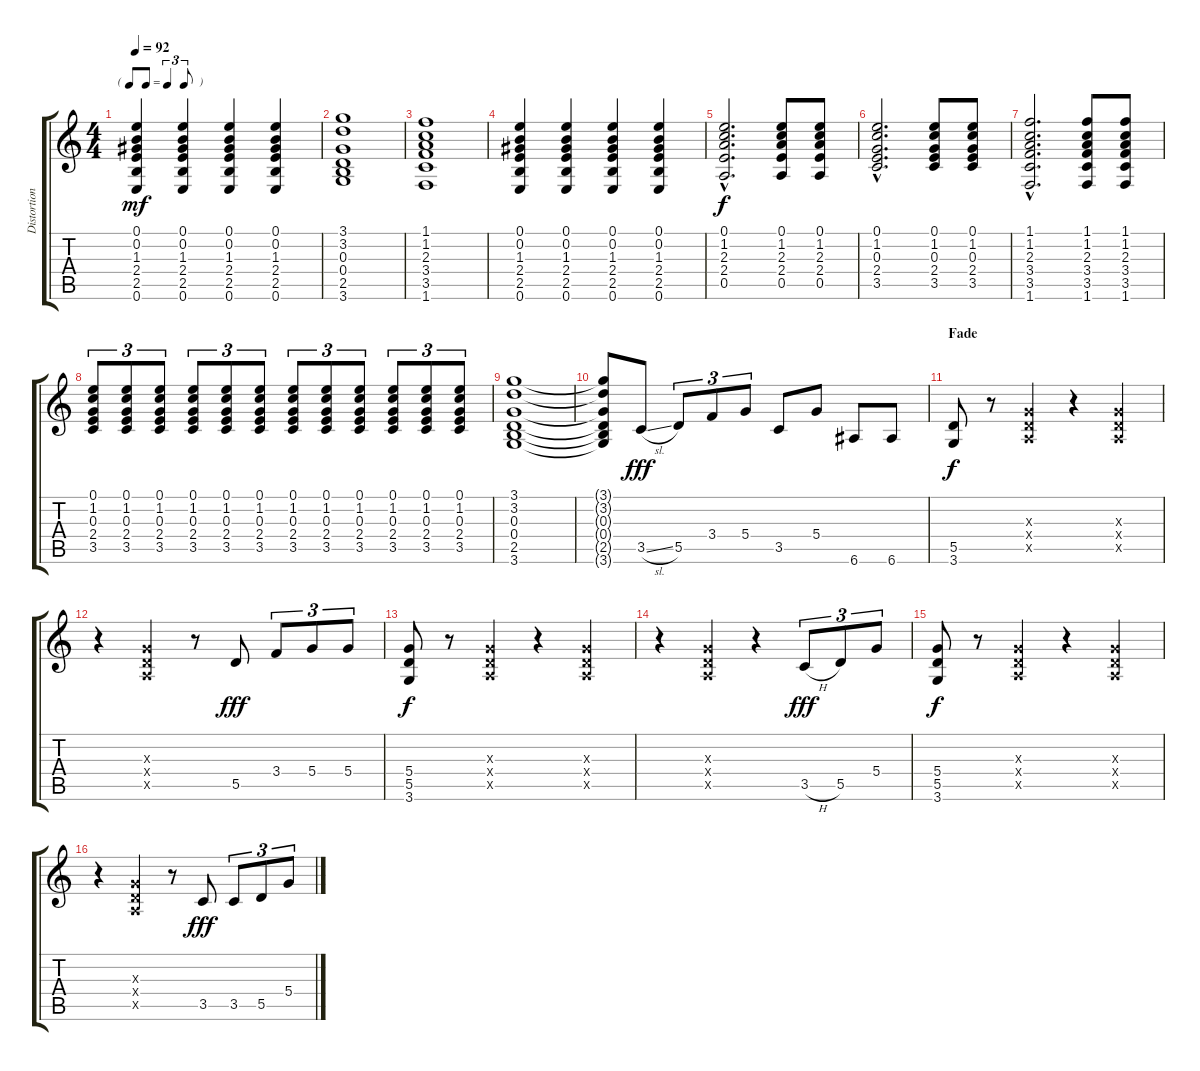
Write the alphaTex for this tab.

\track ("Distortion Guitar #1" "Distortion") {instrument distortionguitar}
\staff {score tabs}
\tuning (E4 B3 G3 D3 A2 E2) {hide}
\ts (4 4)
\tf triplet8th
\tempo 92
\clef g2
\ks c
(0.1 0.2 1.3 2.4 2.5 0.6).4{dy mf} (0.1 0.2 1.3 2.4 2.5 0.6).4 (0.1 0.2 1.3 2.4 2.5 0.6).4 (0.1 0.2 1.3 2.4 2.5 0.6).4 |
(3.1 3.2 0.3 0.4 2.5 3.6).1 |
(1.1 1.2 2.3 3.4 3.5 1.6).1 |
(0.1 0.2 1.3 2.4 2.5 0.6).4 (0.1 0.2 1.3 2.4 2.5 0.6).4 (0.1 0.2 1.3 2.4 2.5 0.6).4 (0.1 0.2 1.3 2.4 2.5 0.6).4 |
(0.1{hac} 1.2{hac} 2.3{hac} 2.4{hac} 0.5{hac}).2{d dy f} (0.1 1.2 2.3 2.4 0.5).8 (0.1 1.2 2.3 2.4 0.5).8 |
(0.1{hac} 1.2{hac} 0.3{hac} 2.4{hac} 3.5{hac}).2{d} (0.1 1.2 0.3 2.4 3.5).8 (0.1 1.2 0.3 2.4 3.5).8 |
(1.1{hac} 1.2{hac} 2.3{hac} 3.4{hac} 3.5{hac} 1.6{hac}).2{d} (1.1 1.2 2.3 3.4 3.5 1.6).8 (1.1 1.2 2.3 3.4 3.5 1.6).8 |
(0.1 1.2 0.3 2.4 3.5).8{tu (3 2)} (0.1 1.2 0.3 2.4 3.5).8{tu (3 2)} (0.1 1.2 0.3 2.4 3.5).8{tu (3 2)} (0.1 1.2 0.3 2.4 3.5).8{tu (3 2)} (0.1 1.2 0.3 2.4 3.5).8{tu (3 2)} (0.1 1.2 0.3 2.4 3.5).8{tu (3 2)} (0.1 1.2 0.3 2.4 3.5).8{tu (3 2)} (0.1 1.2 0.3 2.4 3.5).8{tu (3 2)} (0.1 1.2 0.3 2.4 3.5).8{tu (3 2)} (0.1 1.2 0.3 2.4 3.5).8{tu (3 2)} (0.1 1.2 0.3 2.4 3.5).8{tu (3 2)} (0.1 1.2 0.3 2.4 3.5).8{tu (3 2)} |
(3.1 3.2 0.3 0.4 2.5 3.6).1 |
(3.1{t} 3.2{t} 0.3{t} 0.4{t} 2.5{t} 3.6{t}).8 3.5{sl}.8{dy fff} 5.5.8{tu (3 2)} 3.4.8{tu (3 2)} 5.4.8{tu (3 2)} 3.5.8 5.4.8 6.6.8 6.6.8 |
\section ("" "Fade")
(5.5 3.6).8{dy f} r.8 (0.3{x} 0.4{x} 0.5{x}).4 r.4 (0.3{x} 0.4{x} 0.5{x}).4 |
r.4 (0.3{x} 0.4{x} 0.5{x}).4 r.8 5.5.8{dy fff} 3.4.8{tu (3 2)} 5.4.8{tu (3 2)} 5.4.8{tu (3 2)} |
(5.4 5.5 3.6).8{dy f} r.8 (0.3{x} 0.4{x} 0.5{x}).4 r.4 (0.3{x} 0.4{x} 0.5{x}).4 |
r.4 (0.3{x} 0.4{x} 0.5{x}).4 r.4 3.5{h}.8{tu (3 2) dy fff} 5.5.8{tu (3 2)} 5.4.8{tu (3 2)} |
(5.4 5.5 3.6).8{dy f} r.8 (0.3{x} 0.4{x} 0.5{x}).4 r.4 (0.3{x} 0.4{x} 0.5{x}).4 |
r.4 (0.3{x} 0.4{x} 0.5{x}).4 r.8 3.5.8{dy fff} 3.5.8{tu (3 2)} 5.5.8{tu (3 2)} 5.4.8{tu (3 2)}
